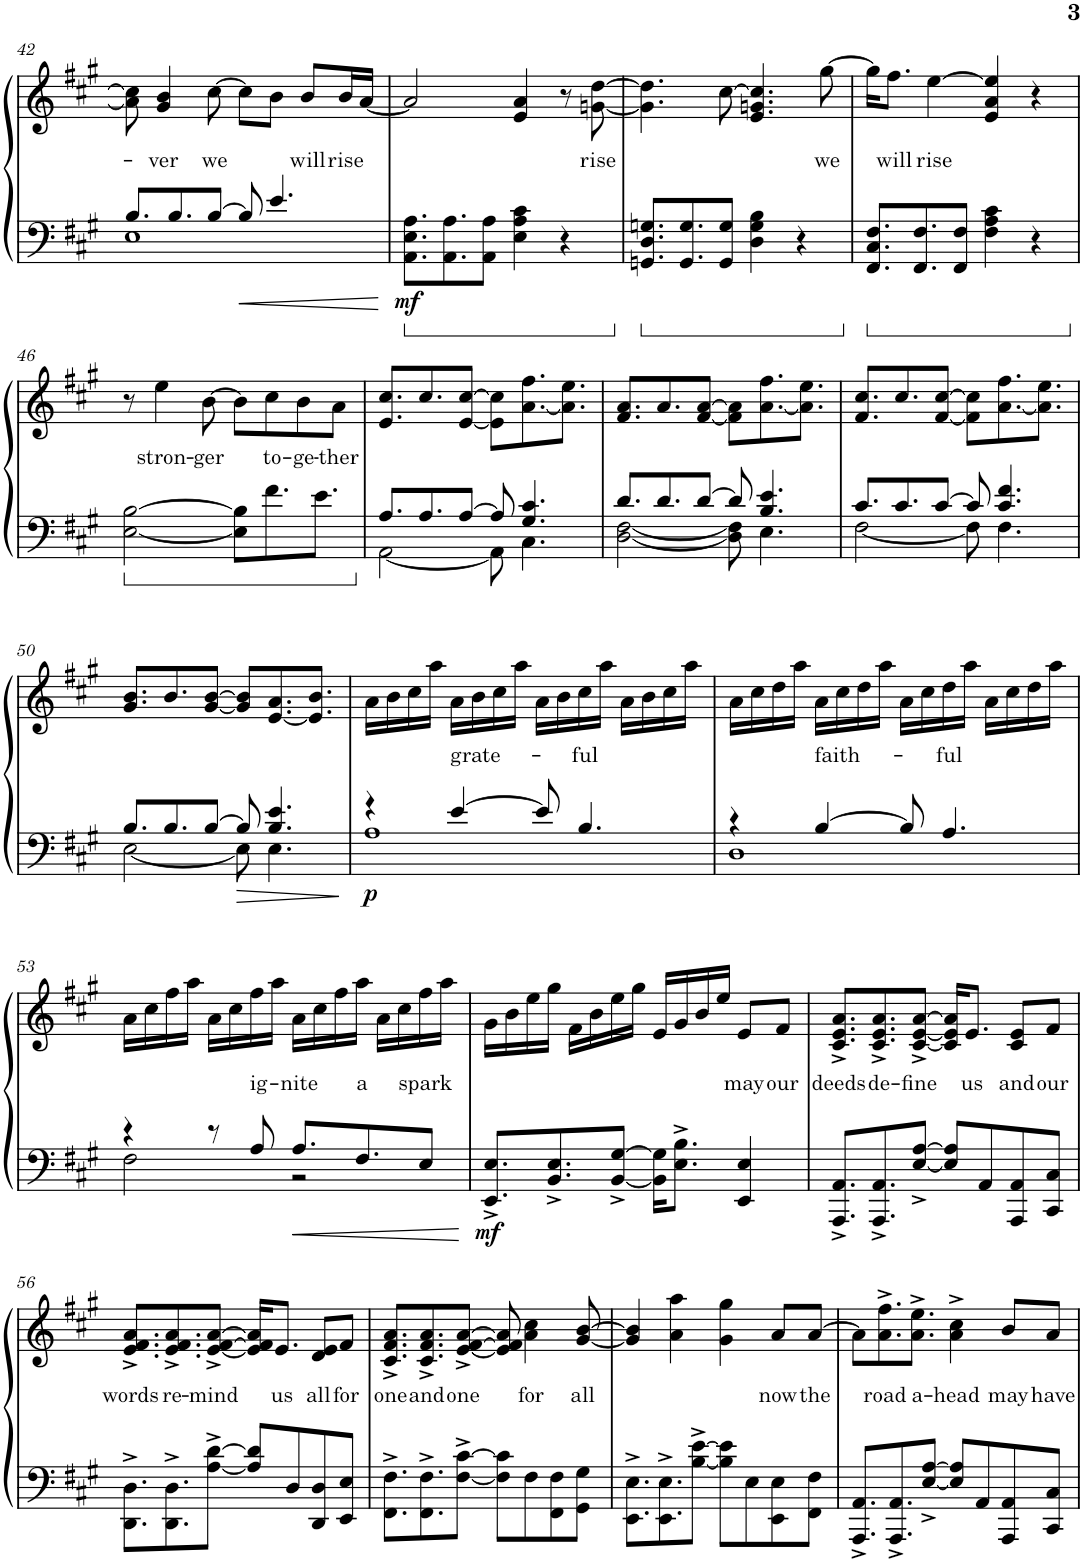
**kern	**kern	**text	**dynam
*part1	*part1	*part1	*part1
*staff2	*staff1	*staff1	*staff1/2
*I"Piano	*	*	*
*I'Pno.	*	*	*
!!LO:PB:g=z
*clefF4	*clefG2	*	*
*k[f#c#g#]	*k[f#c#g#]	*	*
*M4/4	*M4/4	*	*
=42	=42	=42	=42
*^	*	*	*
8.B/L	1E	8a\] 8cc#\]	.	.
!	!	!	!LO:LY:b	!
.	.	4g#/ 4b/	-ver	.
8.B/	.	.	.	.
!	!	!	!LO:LY:b	!
[8B/J	.	[8cc#\	we	.
8B/]	.	8cc#\L]	.	.
4.e/	.	8b\J	.	.
!	!	!	!LO:LY:b	!
.	.	8b/L	will	.
!	!	!	!LO:LY:b	!
.	.	16b/L	rise	.
.	.	[16a/JJ	.	.
*v	*v	*	*	*
=43	=43	=43	=43
!	!	!	!LO:DY:b=2
8.AA\ 8.E\ 8.A\L	2a/]	.	mf
8.AA\ 8.A\	.	.	.
8AA\ 8A\J	.	.	.
4E\ 4A\ 4c#\	4e/ 4a/	.	.
4r	8r	.	.
!	!	!LO:LY:b	!
.	[8gn\ [8dd\	rise	.
=44	=44	=44	=44
8.GGn/ 8.D/ 8.Gn/L	4.g\] 4.dd\]	.	.
8.GG/ 8.G/	.	.	.
8GG/ 8G/J	[8cc#\	.	.
4D\ 4G\ 4B\	4.e/ 4.gn/ 4.cc#/]	.	.
4r	.	.	.
!	!	!LO:LY:b	!
.	[8gg#\	we	.
=45	=45	=45	=45
8.FF#/ 8.C#/ 8.F#/L	16gg#\KL]	.	.
!	!	!LO:LY:b	!
.	8.ff#\J	will	.
8.FF#/ 8.F#/	.	.	.
!	!	!LO:LY:b	!
.	[4ee\	rise	.
8FF#/ 8F#/J	.	.	.
4F#\ 4A\ 4c#\	4e/ 4a/ 4ee/]	.	.
4r	4r	.	.
!!LO:LB:g=z
=46	=46	=46	=46
[2E\ [2B\	8r	.	.
!	!	!LO:LY:b	!
.	4ee\	stron-	.
!	!	!LO:LY:b	!
.	[8b\	-ger	.
8E\] 8B\]L	8b\L]	.	.
!	!	!LO:LY:b	!
8.f#\	8cc#\	to-	.
!	!	!LO:LY:b	!
.	8b\	-ge-	.
8.e\J	.	.	.
!	!	!LO:LY:b	!
.	8a\J	-ther	.
=47	=47	=47	=47
*^	*	*	*
8.A/L	[2AA\	8.e/ 8.cc#/L	.	.
8.A/	.	8.cc#/	.	.
[8A/J	.	[8e/ [8cc#/J	.	.
8A/]	8AA\]	8e\] 8cc#\]L	.	.
4.G#/ 4.c#/	4.C#\	[8.a\ 8.ff#\	.	.
.	.	8.a\] 8.ee\J	.	.
=48	=48	=48	=48	=48
8.d/L	[2D\ [2F#\	8.f#/ 8.a/L	.	.
8.d/	.	8.a/	.	.
[8d/J	.	[8f#/ [8a/J	.	.
8d/]	8D\] 8F#\]	8f#\] 8a\]L	.	.
4.B/ 4.e/	4.E\	[8.a\ 8.ff#\	.	.
.	.	8.a\] 8.ee\J	.	.
=49	=49	=49	=49	=49
8.c#/L	[2F#\	8.f#/ 8.cc#/L	.	.
8.c#/	.	8.cc#/	.	.
[8c#/J	.	[8f#/ [8cc#/J	.	.
8c#/]	8F#\]	8f#\] 8cc#\]L	.	.
4.c#/ 4.f#/	4.F#\	[8.a\ 8.ff#\	.	.
.	.	8.a\] 8.ee\J	.	.
!!LO:LB:g=z
=50	=50	=50	=50	=50
8.B/L	[2E\	8.g#/ 8.b/L	.	.
8.B/	.	8.b/	.	.
[8B/J	.	[8g#/ [8b/J	.	.
8B/]	8E\]	8g#/] 8b/]L	.	.
4.B/ 4.e/	4.E\	[8.e/ 8.a/	.	.
.	.	8.e/] 8.b/J	.	.
=51	=51	=51	=51	=51
!	!	!	!	!LO:DY:b=2
4r	1A	16a\LL	.	p
.	.	16b\	.	.
.	.	16cc#\	.	.
.	.	16aa\JJ	.	.
!	!	!	!LO:LY:b	!
[4e/	.	16a\LL	grate-	.
.	.	16b\	.	.
.	.	16cc#\	.	.
.	.	16aa\JJ	.	.
8e/]	.	16a\LL	.	.
.	.	16b\	.	.
!	!	!	!LO:LY:b	!
4.B/	.	16cc#\	-ful	.
.	.	16aa\JJ	.	.
.	.	16a\LL	.	.
.	.	16b\	.	.
.	.	16cc#\	.	.
.	.	16aa\JJ	.	.
=52	=52	=52	=52	=52
4r	1D	16a\LL	.	.
.	.	16cc#\	.	.
.	.	16dd\	.	.
.	.	16aa\JJ	.	.
!	!	!	!LO:LY:b	!
[4B/	.	16a\LL	faith-	.
.	.	16cc#\	.	.
.	.	16dd\	.	.
.	.	16aa\JJ	.	.
8B/]	.	16a\LL	.	.
.	.	16cc#\	.	.
!	!	!	!LO:LY:b	!
4.A/	.	16dd\	-ful	.
.	.	16aa\JJ	.	.
.	.	16a\LL	.	.
.	.	16cc#\	.	.
.	.	16dd\	.	.
.	.	16aa\JJ	.	.
!!LO:LB:g=z
=53	=53	=53	=53	=53
4r	2F#\	16a\LL	.	.
.	.	16cc#\	.	.
.	.	16ff#\	.	.
.	.	16aa\JJ	.	.
8r	.	16a\LL	.	.
.	.	16cc#\	.	.
!	!	!	!LO:LY:b	!
8A/	.	16ff#\	ig-	.
.	.	16aa\JJ	.	.
!	!	!	!LO:LY:b	!
8.A/L	2r	16a\LL	-nite	.
.	.	16cc#\	.	.
.	.	16ff#\	.	.
!	!	!	!LO:LY:b	!
8.F#/	.	16aa\JJ	a	.
.	.	16a\LL	.	.
.	.	16cc#\	.	.
!	!	!	!LO:LY:b	!
8E/J	.	16ff#\	spark	.
.	.	16aa\JJ	.	.
*v	*v	*	*	*
=54	=54	=54	=54
!	!	!	!LO:DY:b=2
8.EE/^ 8.E/^L	16g#\LL	.	mf
.	16b\	.	.
.	16ee\	.	.
8.BB/^ 8.E/^	16gg#\JJ	.	.
.	16f#\LL	.	.
.	16b\	.	.
[8BB/^ [8G#/^J	16ee\	.	.
.	16gg#\JJ	.	.
16BB\] 16G#\]KL	16e/LL	.	.
8.E\^ 8.B\^J	16g#/	.	.
.	16b/	.	.
.	16ee/JJ	.	.
!	!	!LO:LY:b	!
4EE/ 4E/	8e/L	may	.
!	!	!LO:LY:b	!
.	8f#/J	our	.
=55	=55	=55	=55
!	!	!LO:LY:b	!
8.AAA/^ 8.AA/^L	8.c#/^ 8.e/^ 8.a/^L	deeds	.
!	!	!LO:LY:b	!
8.AAA/^ 8.AA/^	8.c#/^ 8.e/^ 8.a/^	de-	.
!	!	!LO:LY:b	!
[8E/^ [8A/^J	[8c#/^ [8e/^ [8a/^J	-fine	.
8E/] 8A/]L	16c#/] 16e/] 16a/]KL	.	.
!	!	!LO:LY:b	!
.	8.e/J	us	.
8AA/	.	.	.
!	!	!LO:LY:b	!
8AAA/ 8AA/	8c#/ 8e/L	and	.
!	!	!LO:LY:b	!
8CC#/ 8C#/J	8f#/J	our	.
!!LO:LB:g=z
=56	=56	=56	=56
!	!	!LO:LY:b	!
8.DD\^ 8.D\^L	8.e/^ 8.f#/^ 8.a/^L	words	.
!	!	!LO:LY:b	!
8.DD\^ 8.D\^	8.e/^ 8.f#/^ 8.a/^	re-	.
!	!	!LO:LY:b	!
[8A\^ [8d\^J	[8e/^ [8f#/^ [8a/^J	-mind	.
8A/] 8d/]L	16e/] 16f#/] 16a/]KL	.	.
!	!	!LO:LY:b	!
.	8.e/J	us	.
8D/	.	.	.
!	!	!LO:LY:b	!
8DD/ 8D/	8d/ 8e/L	all	.
!	!	!LO:LY:b	!
8EE/ 8E/J	8f#/J	for	.
=57	=57	=57	=57
!	!	!LO:LY:b	!
8.FF#\^ 8.F#\^L	8.c#/^ 8.f#/^ 8.a/^L	one	.
!	!	!LO:LY:b	!
8.FF#\^ 8.F#\^	8.c#/^ 8.f#/^ 8.a/^	and	.
!	!	!LO:LY:b	!
[8F#\^ [8c#\^J	[8e/^ [8f#/^ [8a/^J	one	.
8F#\] 8c#\]L	8e/] 8f#/] 8a/]	.	.
!	!	!LO:LY:b	!
8F#\	4a\ 4cc#\	for	.
8FF#\ 8F#\	.	.	.
!	!	!LO:LY:b	!
8GG#\ 8G#\J	[8g#/ [8b/	all	.
=58	=58	=58	=58
8.EE\^ 8.E\^L	4g#/] 4b/]	.	.
8.EE\^ 8.E\^	.	.	.
.	4a\ 4aa\	.	.
[8B\^ [8e\^J	.	.	.
8B\] 8e\]L	4g#\ 4gg#\	.	.
8E\	.	.	.
!	!	!LO:LY:b	!
8EE\ 8E\	8a/L	now	.
!	!	!LO:LY:b	!
8FF#\ 8F#\J	[8a/J	the	.
=59	=59	=59	=59
8.AAA/^ 8.AA/^L	8a\L]	.	.
!	!	!LO:LY:b	!
.	8.a\^ 8.ff#\^	road	.
8.AAA/^ 8.AA/^	.	.	.
!	!	!LO:LY:b	!
.	8.a\^ 8.ee\^J	a-	.
[8E/^ [8A/^J	.	.	.
!	!	!LO:LY:b	!
8E/] 8A/]L	4a\^ 4cc#\^	-head	.
8AA/	.	.	.
!	!	!LO:LY:b	!
8AAA/ 8AA/	8b/L	may	.
!	!	!LO:LY:b	!
8CC#/ 8C#/J	8a/J	have	.
=	=	=	=
*-	*-	*-	*-
